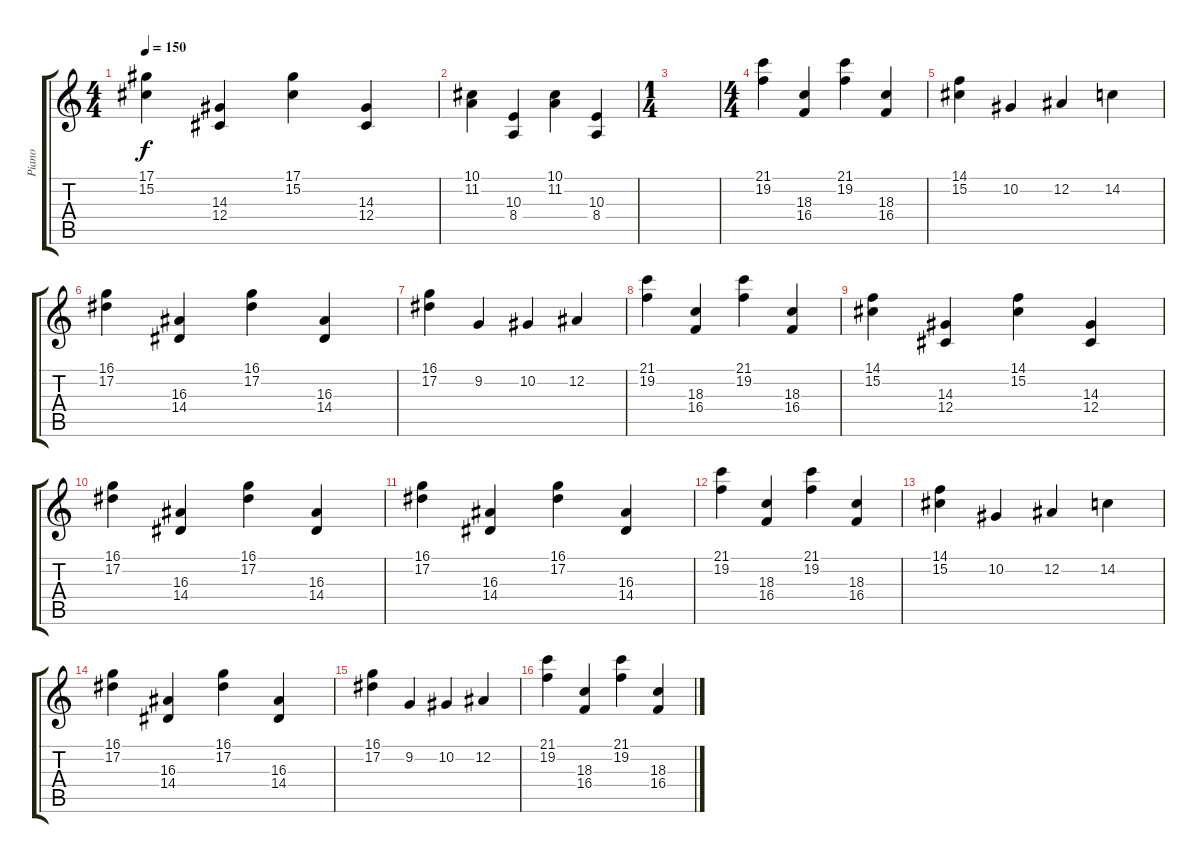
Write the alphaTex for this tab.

\track ("Piano" "Piano") {instrument acousticgrandpiano}
\staff {score tabs}
\tuning (Eb4 Bb3 Gb3 Db3 Ab2 Eb2) {hide}
\ts (4 4)
\tempo 150
\clef g2
\ks c
(17.1 15.2).4{dy f} (14.3 12.4).4 (17.1 15.2).4 (14.3 12.4).4 |
(10.1 11.2).4 (10.3 8.4).4 (10.1 11.2).4 (10.3 8.4).4 |
\ts (1 4)
|
\ts (4 4)
(21.1 19.2).4{volume 16} (18.3 16.4).4 (21.1 19.2).4 (18.3 16.4).4 |
(14.1 15.2).4 10.2.4 12.2.4 14.2.4 |
(16.1 17.2).4 (16.3 14.4).4 (16.1 17.2).4 (16.3 14.4).4 |
(16.1 17.2).4 9.2.4 10.2.4 12.2.4 |
(21.1 19.2).4 (18.3 16.4).4 (21.1 19.2).4 (18.3 16.4).4 |
(14.1 15.2).4 (14.3 12.4).4 (14.1 15.2).4 (14.3 12.4).4 |
(16.1 17.2).4 (16.3 14.4).4 (16.1 17.2).4 (16.3 14.4).4 |
(16.1 17.2).4 (16.3 14.4).4 (16.1 17.2).4 (16.3 14.4).4 |
(21.1 19.2).4 (18.3 16.4).4 (21.1 19.2).4 (18.3 16.4).4 |
(14.1 15.2).4 10.2.4 12.2.4 14.2.4 |
(16.1 17.2).4 (16.3 14.4).4 (16.1 17.2).4 (16.3 14.4).4 |
(16.1 17.2).4 9.2.4 10.2.4 12.2.4 |
(21.1 19.2).4 (18.3 16.4).4 (21.1 19.2).4 (18.3 16.4).4
